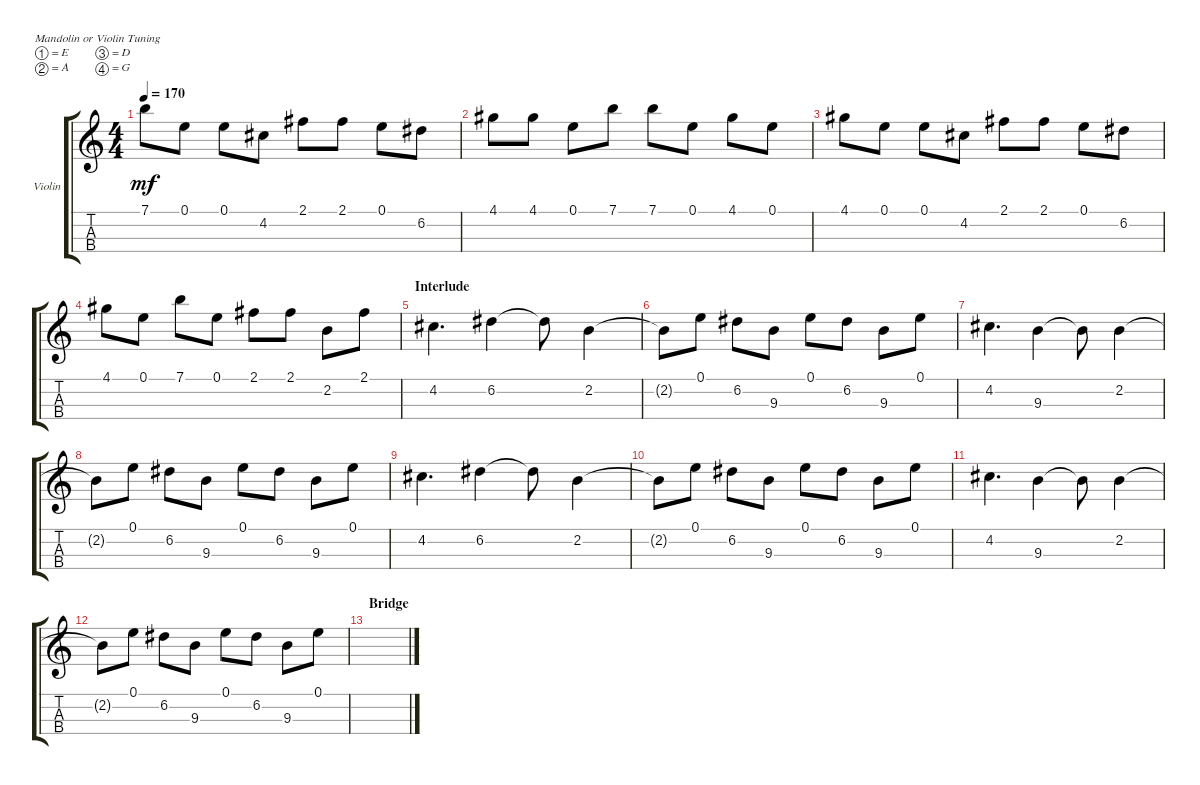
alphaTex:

\defaultSystemsLayout 4
\bracketExtendMode groupsimilarinstruments
\firstSystemTrackNameOrientation horizontal
\otherSystemsTrackNameOrientation horizontal
\track ("Violin" "Violin") {instrument violin}
\staff {score tabs}
\tuning (E5 A4 D4 G3)
\ts (4 4)
\tempo 170
\clef g2
\ks c
7.1.8{dy mf} 0.1.8 0.1.8 4.2.8 2.1.8 2.1.8 0.1.8 6.2.8 |
4.1.8 4.1.8 0.1.8 7.1.8 7.1.8 0.1.8 4.1.8 0.1.8 |
4.1.8 0.1.8 0.1.8 4.2.8 2.1.8 2.1.8 0.1.8 6.2.8 |
4.1.8 0.1.8 7.1.8 0.1.8 2.1.8 2.1.8 2.2.8 2.1.8 |
\section ("" "Interlude")
4.2.4{d} 6.2.4 6.2{t}.8 2.2.4 |
2.2{t}.8 0.1.8 6.2.8 9.3.8 0.1.8 6.2.8 9.3.8 0.1.8 |
4.2.4{d} 9.3.4 9.3{t}.8 2.2.4 |
2.2{t}.8 0.1.8 6.2.8 9.3.8 0.1.8 6.2.8 9.3.8 0.1.8 |
4.2.4{d} 6.2.4 6.2{t}.8 2.2.4 |
2.2{t}.8 0.1.8 6.2.8 9.3.8 0.1.8 6.2.8 9.3.8 0.1.8 |
4.2.4{d} 9.3.4 9.3{t}.8 2.2.4 |
2.2{t}.8 0.1.8 6.2.8 9.3.8 0.1.8 6.2.8 9.3.8 0.1.8 |
\section ("" "Bridge")
